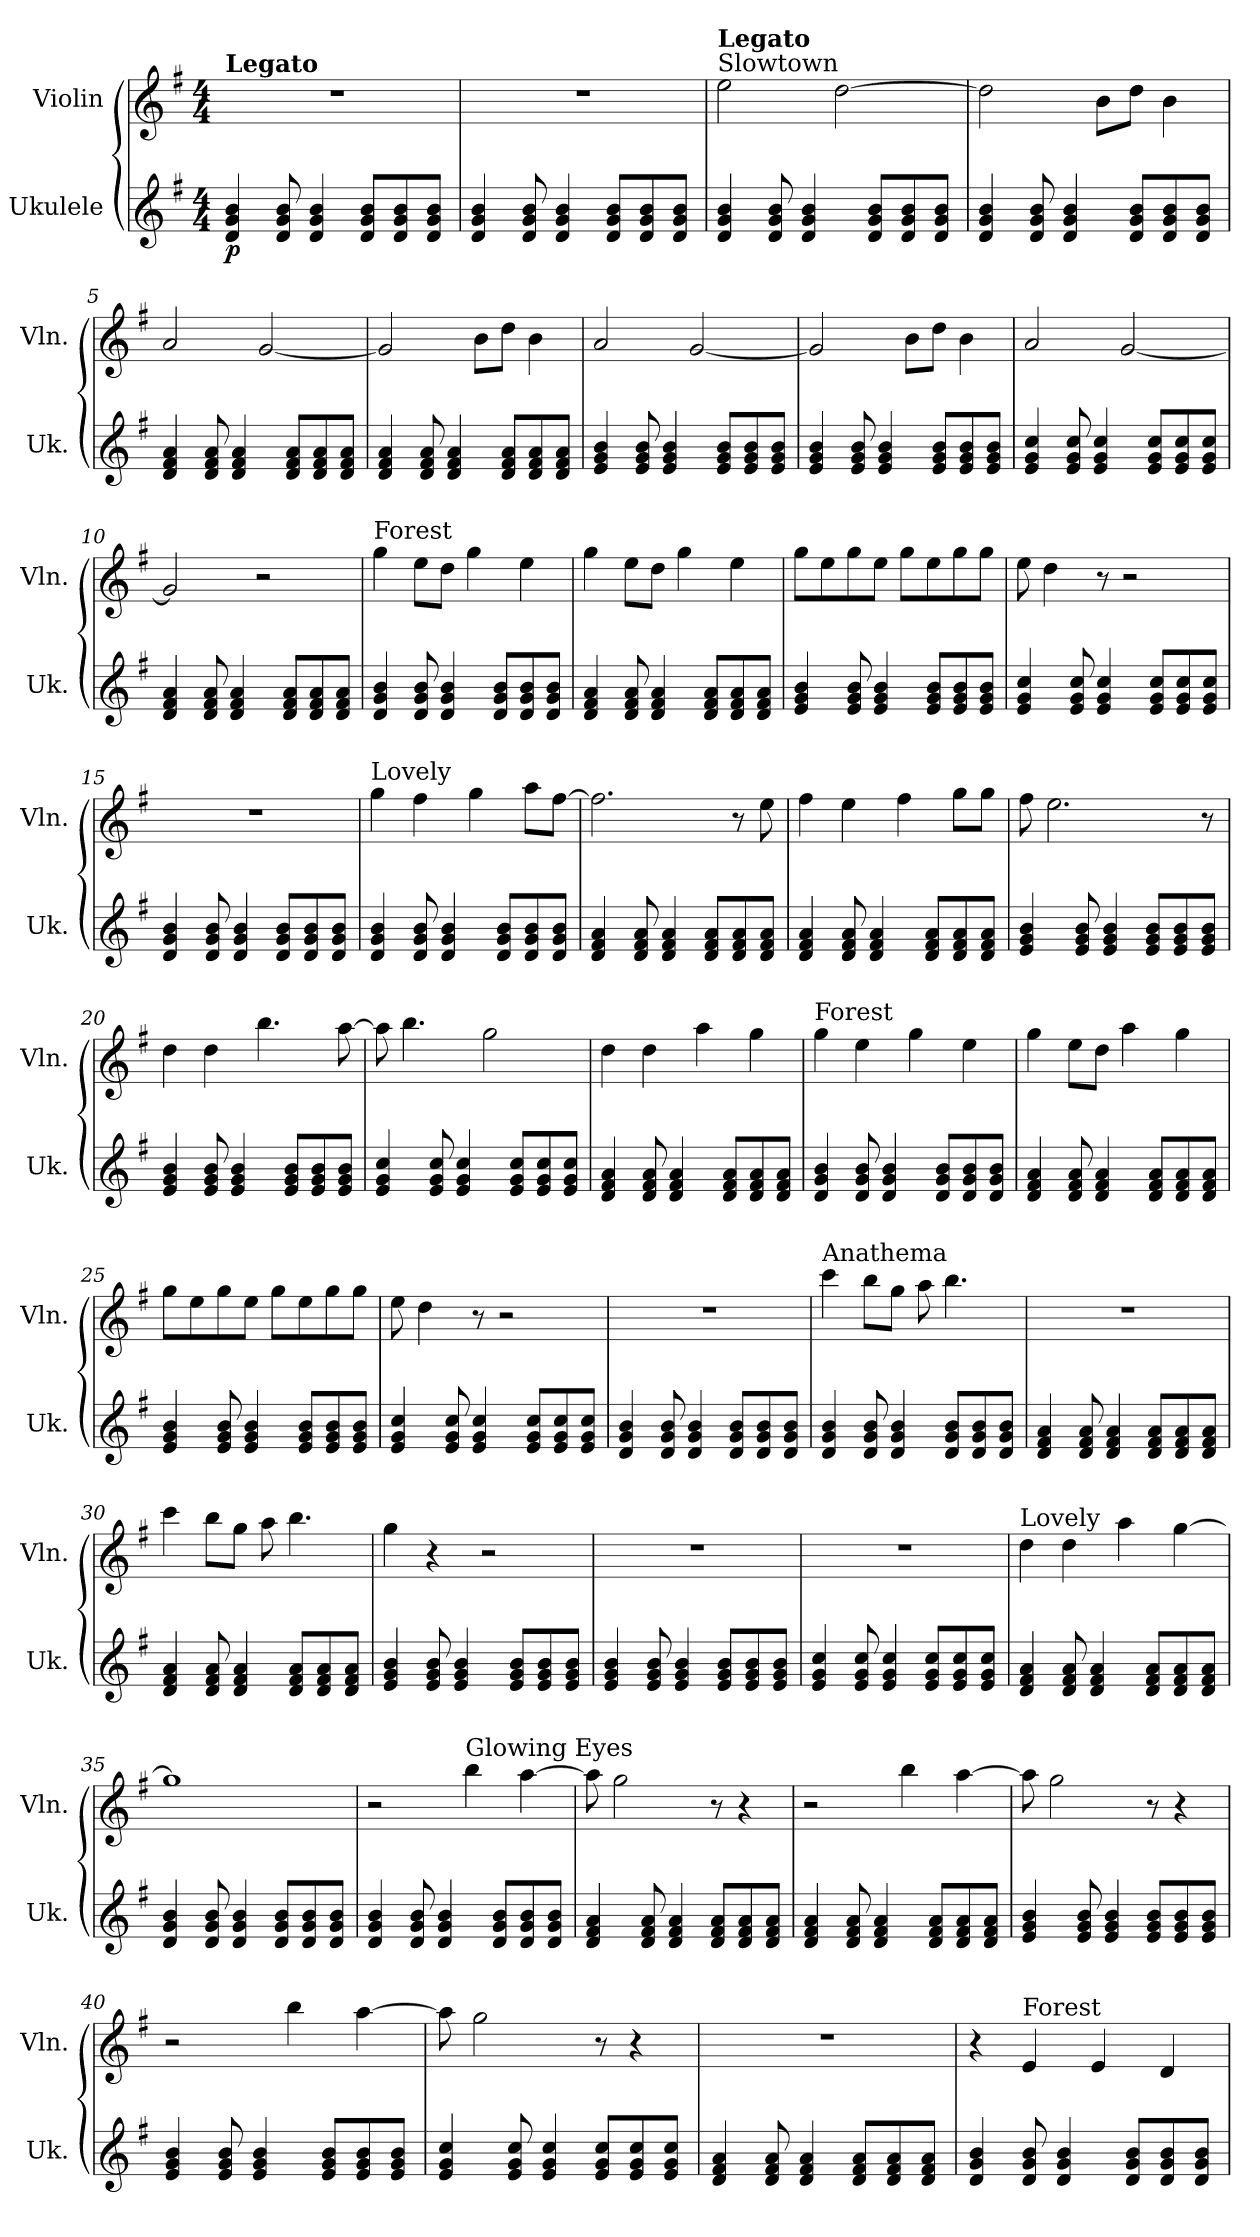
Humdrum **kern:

**kern	**dynam	**kern
*part2	*part2	*part1
*staff2	*staff2	*staff1
*I"Ukulele	*	*I"Violin
*I'Uk.	*	*I'Vln.
*clefG2	*	*clefG2
*k[f#]	*	*k[f#]
*M4/4	*	*M4/4
*MM150	*	*MM150
=1	=1	=1
!	!	!LO:TX:a:B:t=Legato
!	!LO:DY:b	!
4d/ 4g/ 4b/	p	1r
8d/ 8g/ 8b/	.	.
4d/ 4g/ 4b/	.	.
8d/ 8g/ 8b/L	.	.
8d/ 8g/ 8b/	.	.
8d/ 8g/ 8b/J	.	.
=2	=2	=2
4d/ 4g/ 4b/	.	1r
8d/ 8g/ 8b/	.	.
4d/ 4g/ 4b/	.	.
8d/ 8g/ 8b/L	.	.
8d/ 8g/ 8b/	.	.
8d/ 8g/ 8b/J	.	.
=3	=3	=3
!	!	!LO:TX:a:t=Slowtown
!	!	!LO:TX:a:B:t=Legato
4d/ 4g/ 4b/	.	2ee\
8d/ 8g/ 8b/	.	.
4d/ 4g/ 4b/	.	.
.	.	[2dd\
8d/ 8g/ 8b/L	.	.
8d/ 8g/ 8b/	.	.
8d/ 8g/ 8b/J	.	.
=4	=4	=4
4d/ 4g/ 4b/	.	2dd\]
8d/ 8g/ 8b/	.	.
4d/ 4g/ 4b/	.	.
.	.	8b\L
8d/ 8g/ 8b/L	.	8dd\J
8d/ 8g/ 8b/	.	4b\
8d/ 8g/ 8b/J	.	.
!!LO:LB:g=z
=5	=5	=5
4d/ 4f#/ 4a/	.	2a/
8d/ 8f#/ 8a/	.	.
4d/ 4f#/ 4a/	.	.
.	.	[2g/
8d/ 8f#/ 8a/L	.	.
8d/ 8f#/ 8a/	.	.
8d/ 8f#/ 8a/J	.	.
=6	=6	=6
4d/ 4f#/ 4a/	.	2g/]
8d/ 8f#/ 8a/	.	.
4d/ 4f#/ 4a/	.	.
.	.	8b\L
8d/ 8f#/ 8a/L	.	8dd\J
8d/ 8f#/ 8a/	.	4b\
8d/ 8f#/ 8a/J	.	.
=7	=7	=7
4e/ 4g/ 4b/	.	2a/
8e/ 8g/ 8b/	.	.
4e/ 4g/ 4b/	.	.
.	.	[2g/
8e/ 8g/ 8b/L	.	.
8e/ 8g/ 8b/	.	.
8e/ 8g/ 8b/J	.	.
=8	=8	=8
4e/ 4g/ 4b/	.	2g/]
8e/ 8g/ 8b/	.	.
4e/ 4g/ 4b/	.	.
.	.	8b\L
8e/ 8g/ 8b/L	.	8dd\J
8e/ 8g/ 8b/	.	4b\
8e/ 8g/ 8b/J	.	.
!!LO:LB:g=z
=9	=9	=9
4e/ 4g/ 4cc/	.	2a/
8e/ 8g/ 8cc/	.	.
4e/ 4g/ 4cc/	.	.
.	.	[2g/
8e/ 8g/ 8cc/L	.	.
8e/ 8g/ 8cc/	.	.
8e/ 8g/ 8cc/J	.	.
=10	=10	=10
4d/ 4f#/ 4a/	.	2g/]
8d/ 8f#/ 8a/	.	.
4d/ 4f#/ 4a/	.	.
.	.	2r
8d/ 8f#/ 8a/L	.	.
8d/ 8f#/ 8a/	.	.
8d/ 8f#/ 8a/J	.	.
=11	=11	=11
!	!	!LO:TX:a:t=Forest
4d/ 4g/ 4b/	.	4gg\
8d/ 8g/ 8b/	.	8ee\L
4d/ 4g/ 4b/	.	8dd\J
.	.	4gg\
8d/ 8g/ 8b/L	.	.
8d/ 8g/ 8b/	.	4ee\
8d/ 8g/ 8b/J	.	.
=12	=12	=12
4d/ 4f#/ 4a/	.	4gg\
8d/ 8f#/ 8a/	.	8ee\L
4d/ 4f#/ 4a/	.	8dd\J
.	.	4gg\
8d/ 8f#/ 8a/L	.	.
8d/ 8f#/ 8a/	.	4ee\
8d/ 8f#/ 8a/J	.	.
!!LO:LB:g=z
=13	=13	=13
4e/ 4g/ 4b/	.	8gg\L
.	.	8ee\
8e/ 8g/ 8b/	.	8gg\
4e/ 4g/ 4b/	.	8ee\J
.	.	8gg\L
8e/ 8g/ 8b/L	.	8ee\
8e/ 8g/ 8b/	.	8gg\
8e/ 8g/ 8b/J	.	8gg\J
=14	=14	=14
4e/ 4g/ 4cc/	.	8ee\
.	.	4dd\
8e/ 8g/ 8cc/	.	.
4e/ 4g/ 4cc/	.	8r
.	.	2r
8e/ 8g/ 8cc/L	.	.
8e/ 8g/ 8cc/	.	.
8e/ 8g/ 8cc/J	.	.
=15	=15	=15
4d/ 4g/ 4b/	.	1r
8d/ 8g/ 8b/	.	.
4d/ 4g/ 4b/	.	.
8d/ 8g/ 8b/L	.	.
8d/ 8g/ 8b/	.	.
8d/ 8g/ 8b/J	.	.
=16	=16	=16
!	!	!LO:TX:a:t=Lovely
4d/ 4g/ 4b/	.	4gg\
8d/ 8g/ 8b/	.	4ff#\
4d/ 4g/ 4b/	.	.
.	.	4gg\
8d/ 8g/ 8b/L	.	.
8d/ 8g/ 8b/	.	8aa\L
8d/ 8g/ 8b/J	.	[8ff#\J
!!LO:LB:g=z
=17	=17	=17
4d/ 4f#/ 4a/	.	2.ff#\]
8d/ 8f#/ 8a/	.	.
4d/ 4f#/ 4a/	.	.
8d/ 8f#/ 8a/L	.	.
8d/ 8f#/ 8a/	.	8r
8d/ 8f#/ 8a/J	.	8ee\
=18	=18	=18
4d/ 4f#/ 4a/	.	4ff#\
8d/ 8f#/ 8a/	.	4ee\
4d/ 4f#/ 4a/	.	.
.	.	4ff#\
8d/ 8f#/ 8a/L	.	.
8d/ 8f#/ 8a/	.	8gg\L
8d/ 8f#/ 8a/J	.	8gg\J
=19	=19	=19
4e/ 4g/ 4b/	.	8ff#\
.	.	2.ee\
8e/ 8g/ 8b/	.	.
4e/ 4g/ 4b/	.	.
8e/ 8g/ 8b/L	.	.
8e/ 8g/ 8b/	.	.
8e/ 8g/ 8b/J	.	8r
!!LO:PB:g=z
=20	=20	=20
4e/ 4g/ 4b/	.	4dd\
8e/ 8g/ 8b/	.	4dd\
4e/ 4g/ 4b/	.	.
.	.	4.bb\
8e/ 8g/ 8b/L	.	.
8e/ 8g/ 8b/	.	.
8e/ 8g/ 8b/J	.	[8aa\
=21	=21	=21
4e/ 4g/ 4cc/	.	8aa\]
.	.	4.bb\
8e/ 8g/ 8cc/	.	.
4e/ 4g/ 4cc/	.	.
.	.	2gg\
8e/ 8g/ 8cc/L	.	.
8e/ 8g/ 8cc/	.	.
8e/ 8g/ 8cc/J	.	.
=22	=22	=22
4d/ 4f#/ 4a/	.	4dd\
8d/ 8f#/ 8a/	.	4dd\
4d/ 4f#/ 4a/	.	.
.	.	4aa\
8d/ 8f#/ 8a/L	.	.
8d/ 8f#/ 8a/	.	4gg\
8d/ 8f#/ 8a/J	.	.
!!LO:LB:g=z
=23	=23	=23
!	!	!LO:TX:a:t=Forest
4d/ 4g/ 4b/	.	4gg\
8d/ 8g/ 8b/	.	4ee\
4d/ 4g/ 4b/	.	.
.	.	4gg\
8d/ 8g/ 8b/L	.	.
8d/ 8g/ 8b/	.	4ee\
8d/ 8g/ 8b/J	.	.
=24	=24	=24
4d/ 4f#/ 4a/	.	4gg\
8d/ 8f#/ 8a/	.	8ee\L
4d/ 4f#/ 4a/	.	8dd\J
.	.	4aa\
8d/ 8f#/ 8a/L	.	.
8d/ 8f#/ 8a/	.	4gg\
8d/ 8f#/ 8a/J	.	.
=25	=25	=25
4e/ 4g/ 4b/	.	8gg\L
.	.	8ee\
8e/ 8g/ 8b/	.	8gg\
4e/ 4g/ 4b/	.	8ee\J
.	.	8gg\L
8e/ 8g/ 8b/L	.	8ee\
8e/ 8g/ 8b/	.	8gg\
8e/ 8g/ 8b/J	.	8gg\J
=26	=26	=26
4e/ 4g/ 4cc/	.	8ee\
.	.	4dd\
8e/ 8g/ 8cc/	.	.
4e/ 4g/ 4cc/	.	8r
.	.	2r
8e/ 8g/ 8cc/L	.	.
8e/ 8g/ 8cc/	.	.
8e/ 8g/ 8cc/J	.	.
!!LO:LB:g=z
=27	=27	=27
4d/ 4g/ 4b/	.	1r
8d/ 8g/ 8b/	.	.
4d/ 4g/ 4b/	.	.
8d/ 8g/ 8b/L	.	.
8d/ 8g/ 8b/	.	.
8d/ 8g/ 8b/J	.	.
=28	=28	=28
!	!	!LO:TX:a:t=Anathema
4d/ 4g/ 4b/	.	4ccc\
8d/ 8g/ 8b/	.	8bb\L
4d/ 4g/ 4b/	.	8gg\J
.	.	8aa\
8d/ 8g/ 8b/L	.	4.bb\
8d/ 8g/ 8b/	.	.
8d/ 8g/ 8b/J	.	.
=29	=29	=29
4d/ 4f#/ 4a/	.	1r
8d/ 8f#/ 8a/	.	.
4d/ 4f#/ 4a/	.	.
8d/ 8f#/ 8a/L	.	.
8d/ 8f#/ 8a/	.	.
8d/ 8f#/ 8a/J	.	.
=30	=30	=30
4d/ 4f#/ 4a/	.	4ccc\
8d/ 8f#/ 8a/	.	8bb\L
4d/ 4f#/ 4a/	.	8gg\J
.	.	8aa\
8d/ 8f#/ 8a/L	.	4.bb\
8d/ 8f#/ 8a/	.	.
8d/ 8f#/ 8a/J	.	.
!!LO:LB:g=z
=31	=31	=31
4e/ 4g/ 4b/	.	4gg\
8e/ 8g/ 8b/	.	4r
4e/ 4g/ 4b/	.	.
.	.	2r
8e/ 8g/ 8b/L	.	.
8e/ 8g/ 8b/	.	.
8e/ 8g/ 8b/J	.	.
=32	=32	=32
4e/ 4g/ 4b/	.	1r
8e/ 8g/ 8b/	.	.
4e/ 4g/ 4b/	.	.
8e/ 8g/ 8b/L	.	.
8e/ 8g/ 8b/	.	.
8e/ 8g/ 8b/J	.	.
=33	=33	=33
4e/ 4g/ 4cc/	.	1r
8e/ 8g/ 8cc/	.	.
4e/ 4g/ 4cc/	.	.
8e/ 8g/ 8cc/L	.	.
8e/ 8g/ 8cc/	.	.
8e/ 8g/ 8cc/J	.	.
=34	=34	=34
!	!	!LO:TX:a:t=Lovely
4d/ 4f#/ 4a/	.	4dd\
8d/ 8f#/ 8a/	.	4dd\
4d/ 4f#/ 4a/	.	.
.	.	4aa\
8d/ 8f#/ 8a/L	.	.
8d/ 8f#/ 8a/	.	[4gg\
8d/ 8f#/ 8a/J	.	.
!!LO:LB:g=z
=35	=35	=35
4d/ 4g/ 4b/	.	1gg]
8d/ 8g/ 8b/	.	.
4d/ 4g/ 4b/	.	.
8d/ 8g/ 8b/L	.	.
8d/ 8g/ 8b/	.	.
8d/ 8g/ 8b/J	.	.
=36	=36	=36
4d/ 4g/ 4b/	.	2r
8d/ 8g/ 8b/	.	.
4d/ 4g/ 4b/	.	.
!	!	!LO:TX:a:t=Glowing Eyes
.	.	4bb\
8d/ 8g/ 8b/L	.	.
8d/ 8g/ 8b/	.	[4aa\
8d/ 8g/ 8b/J	.	.
=37	=37	=37
4d/ 4f#/ 4a/	.	8aa\]
.	.	2gg\
8d/ 8f#/ 8a/	.	.
4d/ 4f#/ 4a/	.	.
8d/ 8f#/ 8a/L	.	8r
8d/ 8f#/ 8a/	.	4r
8d/ 8f#/ 8a/J	.	.
=38	=38	=38
4d/ 4f#/ 4a/	.	2r
8d/ 8f#/ 8a/	.	.
4d/ 4f#/ 4a/	.	.
.	.	4bb\
8d/ 8f#/ 8a/L	.	.
8d/ 8f#/ 8a/	.	[4aa\
8d/ 8f#/ 8a/J	.	.
!!LO:LB:g=z
=39	=39	=39
4e/ 4g/ 4b/	.	8aa\]
.	.	2gg\
8e/ 8g/ 8b/	.	.
4e/ 4g/ 4b/	.	.
8e/ 8g/ 8b/L	.	8r
8e/ 8g/ 8b/	.	4r
8e/ 8g/ 8b/J	.	.
=40	=40	=40
4e/ 4g/ 4b/	.	2r
8e/ 8g/ 8b/	.	.
4e/ 4g/ 4b/	.	.
.	.	4bb\
8e/ 8g/ 8b/L	.	.
8e/ 8g/ 8b/	.	[4aa\
8e/ 8g/ 8b/J	.	.
=41	=41	=41
4e/ 4g/ 4cc/	.	8aa\]
.	.	2gg\
8e/ 8g/ 8cc/	.	.
4e/ 4g/ 4cc/	.	.
8e/ 8g/ 8cc/L	.	8r
8e/ 8g/ 8cc/	.	4r
8e/ 8g/ 8cc/J	.	.
=42	=42	=42
4d/ 4f#/ 4a/	.	1r
8d/ 8f#/ 8a/	.	.
4d/ 4f#/ 4a/	.	.
8d/ 8f#/ 8a/L	.	.
8d/ 8f#/ 8a/	.	.
8d/ 8f#/ 8a/J	.	.
!!LO:PB:g=z
=43	=43	=43
4d/ 4g/ 4b/	.	4r
!	!	!LO:TX:a:t=Forest
8d/ 8g/ 8b/	.	4e/
4d/ 4g/ 4b/	.	.
.	.	4e/
8d/ 8g/ 8b/L	.	.
8d/ 8g/ 8b/	.	4d/
8d/ 8g/ 8b/J	.	.
=	=	=
*-	*-	*-
